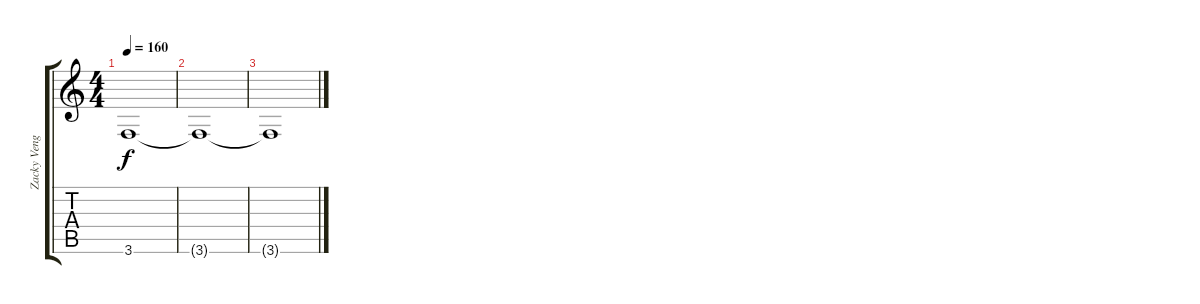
\track ("Zacky Vengeance Acoustic" "Zacky Veng") {instrument acousticguitarsteel}
\staff {score tabs}
\tuning (E4 B3 G3 D3 A2 D2) {hide}
\ts (4 4)
\tempo 160
\clef g2
\ks c
3.6{t}.1{dy f} |
3.6{t}.1 |
3.6{t}.1
